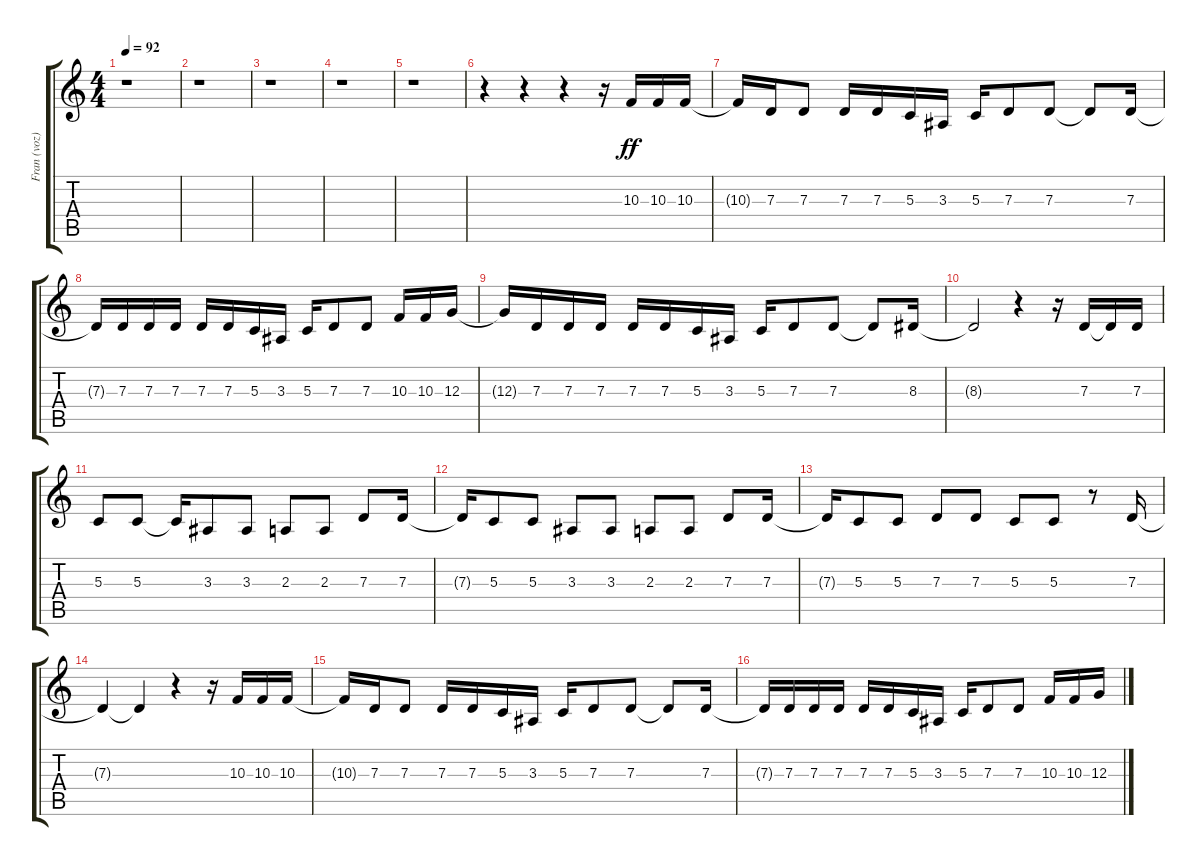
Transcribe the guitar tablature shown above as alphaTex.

\track ("Fran (voz)" "Fran (voz)") {instrument synthvoice}
\staff {score tabs}
\tuning (E4 B3 G3 D3 A2 E2) {hide}
\ts (4 4)
\tempo 92
\clef g2
\ks c
r.1{dy ff} |
r.1 |
r.1 |
r.1 |
r.1 |
r.4 r.4 r.4 r.16 10.3.16 10.3.16 10.3.16 |
10.3{t}.16 7.3.16 7.3.8 7.3.16 7.3.16 5.3.16 3.3.16 5.3.16 7.3.8 7.3.8 7.3{t}.8 7.3.16 |
7.3{t}.16 7.3.16 7.3.16 7.3.16 7.3.16 7.3.16 5.3.16 3.3.16 5.3.16 7.3.8 7.3.8 10.3.16 10.3.16 12.3.16 |
12.3{t}.16 7.3.16 7.3.16 7.3.16 7.3.16 7.3.16 5.3.16 3.3.16 5.3.16 7.3.8 7.3.8 7.3{t}.8 8.3.16 |
8.3{t}.2 r.4 r.16 7.3.16 7.3{t}.16 7.3.16 |
5.3.8 5.3.8 5.3{t}.16 3.3.8 3.3.8 2.3.8 2.3.8 7.3.8 7.3.16 |
7.3{t}.16 5.3.8 5.3.8 3.3.8 3.3.8 2.3.8 2.3.8 7.3.8 7.3.16 |
7.3{t}.16 5.3.8 5.3.8 7.3.8 7.3.8 5.3.8 5.3.8 r.8 7.3.16 |
7.3{t}.4 7.3{t}.4 r.4 r.16 10.3.16 10.3.16 10.3.16 |
10.3{t}.16 7.3.16 7.3.8 7.3.16 7.3.16 5.3.16 3.3.16 5.3.16 7.3.8 7.3.8 7.3{t}.8 7.3.16 |
7.3{t}.16 7.3.16 7.3.16 7.3.16 7.3.16 7.3.16 5.3.16 3.3.16 5.3.16 7.3.8 7.3.8 10.3.16 10.3.16 12.3.16
